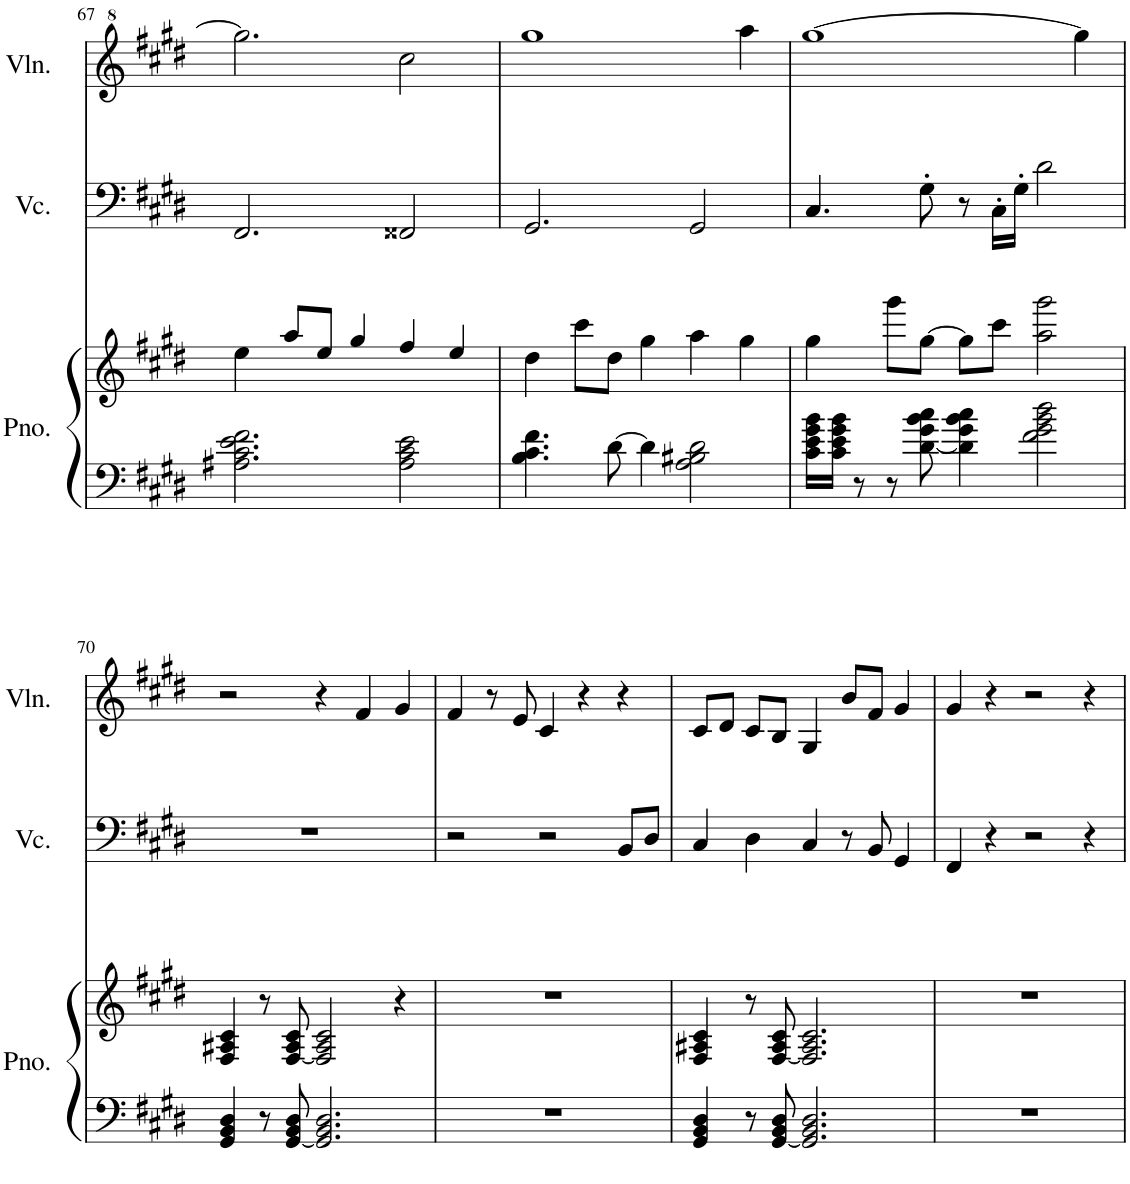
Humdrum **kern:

**kern	**kern	**kern	**kern
*part3	*part3	*part2	*part1
*staff4	*staff3	*staff2	*staff1
*I"鋼琴	*	*I"大提琴	*I"小提琴
!!LO:PB:g=z
*clefF4	*clefG2	*clefF4	*clefG2
*k[f#c#g#d#]	*k[f#c#g#d#]	*k[f#c#g#d#]	*k[f#c#g#d#]
*c#:	*c#:	*c#:	*c#:
*M5/4	*M5/4	*M5/4	*M5/4
=67	=67	=67	=67
2.A#X\ 2.c#\ 2.e\ 2.f#\	4ee\	2.FF#/	2.ggg#\]
.	8aa/L	.	.
.	8ee/J	.	.
.	4gg#/	.	.
2A#\ 2c#\ 2e\	4ff#/	2FF##X/	2ccc#\
.	4ee/	.	.
=68	=68	=68	=68
4.B\ 4.c#\ 4.f#\	4dd#\	2.GG#/	1ggg#
.	8ccc#\L	.	.
[8d#\	8dd#\J	.	.
4d#\]	4gg#\	.	.
2A\ 2B#X\ 2d#\	4aa\	2GG#/	.
.	4gg#\	.	4aaa\
=69	=69	=69	=69
16c#\ 16e\ 16g#\ 16b\LL	4gg#\	4.C#/	[1ggg#
16c#\ 16e\ 16g#\ 16b\JJ	.	.	.
8r	.	.	.
8r	8ggg#\L	.	.
[8d#\ 8g#\ 8b\ 8cc#\	[8gg#\J	8G#'\	.
4d#\] 4g#\ 4b\ 4cc#\	8gg#\L]	8r	.
.	8ccc#\J	16C#'\LL	.
.	.	16G#'\JJ	.
2f#\ 2g#\ 2b\ 2dd#\	2aa\ 2ggg#\	2d#\	.
.	.	.	4ggg#\]
!!LO:LB:g=z
=70	=70	=70	=70
4GG#/ 4BB/ 4D#/	4F#/ 4A#X/ 4c#/	4%5r	2r
8r	8r	.	.
[8GG#/ 8BB/ 8D#/	[8F#/ 8A#/ 8c#/	.	.
2.GG#/] 2.BB/ 2.D#/	2F#/] 2A#/ 2c#/	.	4r
.	.	.	4f#/
.	4r	.	4g#/
=71	=71	=71	=71
4%5r	4%5r	2r	4f#/
.	.	.	8r
.	.	.	8e/
.	.	2r	4c#/
.	.	.	4r
.	.	8BB/L	4r
.	.	8D#/J	.
=72	=72	=72	=72
4GG#/ 4BB/ 4D#/	4F#/ 4A#X/ 4c#/	4C#/	8c#/L
.	.	.	8d#/J
8r	8r	4D#\	8c#/L
[8GG#/ 8BB/ 8D#/	[8F#/ 8A#/ 8c#/	.	8B/J
2.GG#/] 2.BB/ 2.D#/	2.F#/] 2.A#/ 2.c#/	4C#/	4G#/
.	.	8r	8b/L
.	.	8BB/	8f#/J
.	.	4GG#/	4g#/
=73	=73	=73	=73
4%5r	4%5r	4FF#/	4g#/
.	.	4r	4r
.	.	2r	2r
.	.	4r	4r
=	=	=	=
*-	*-	*-	*-
